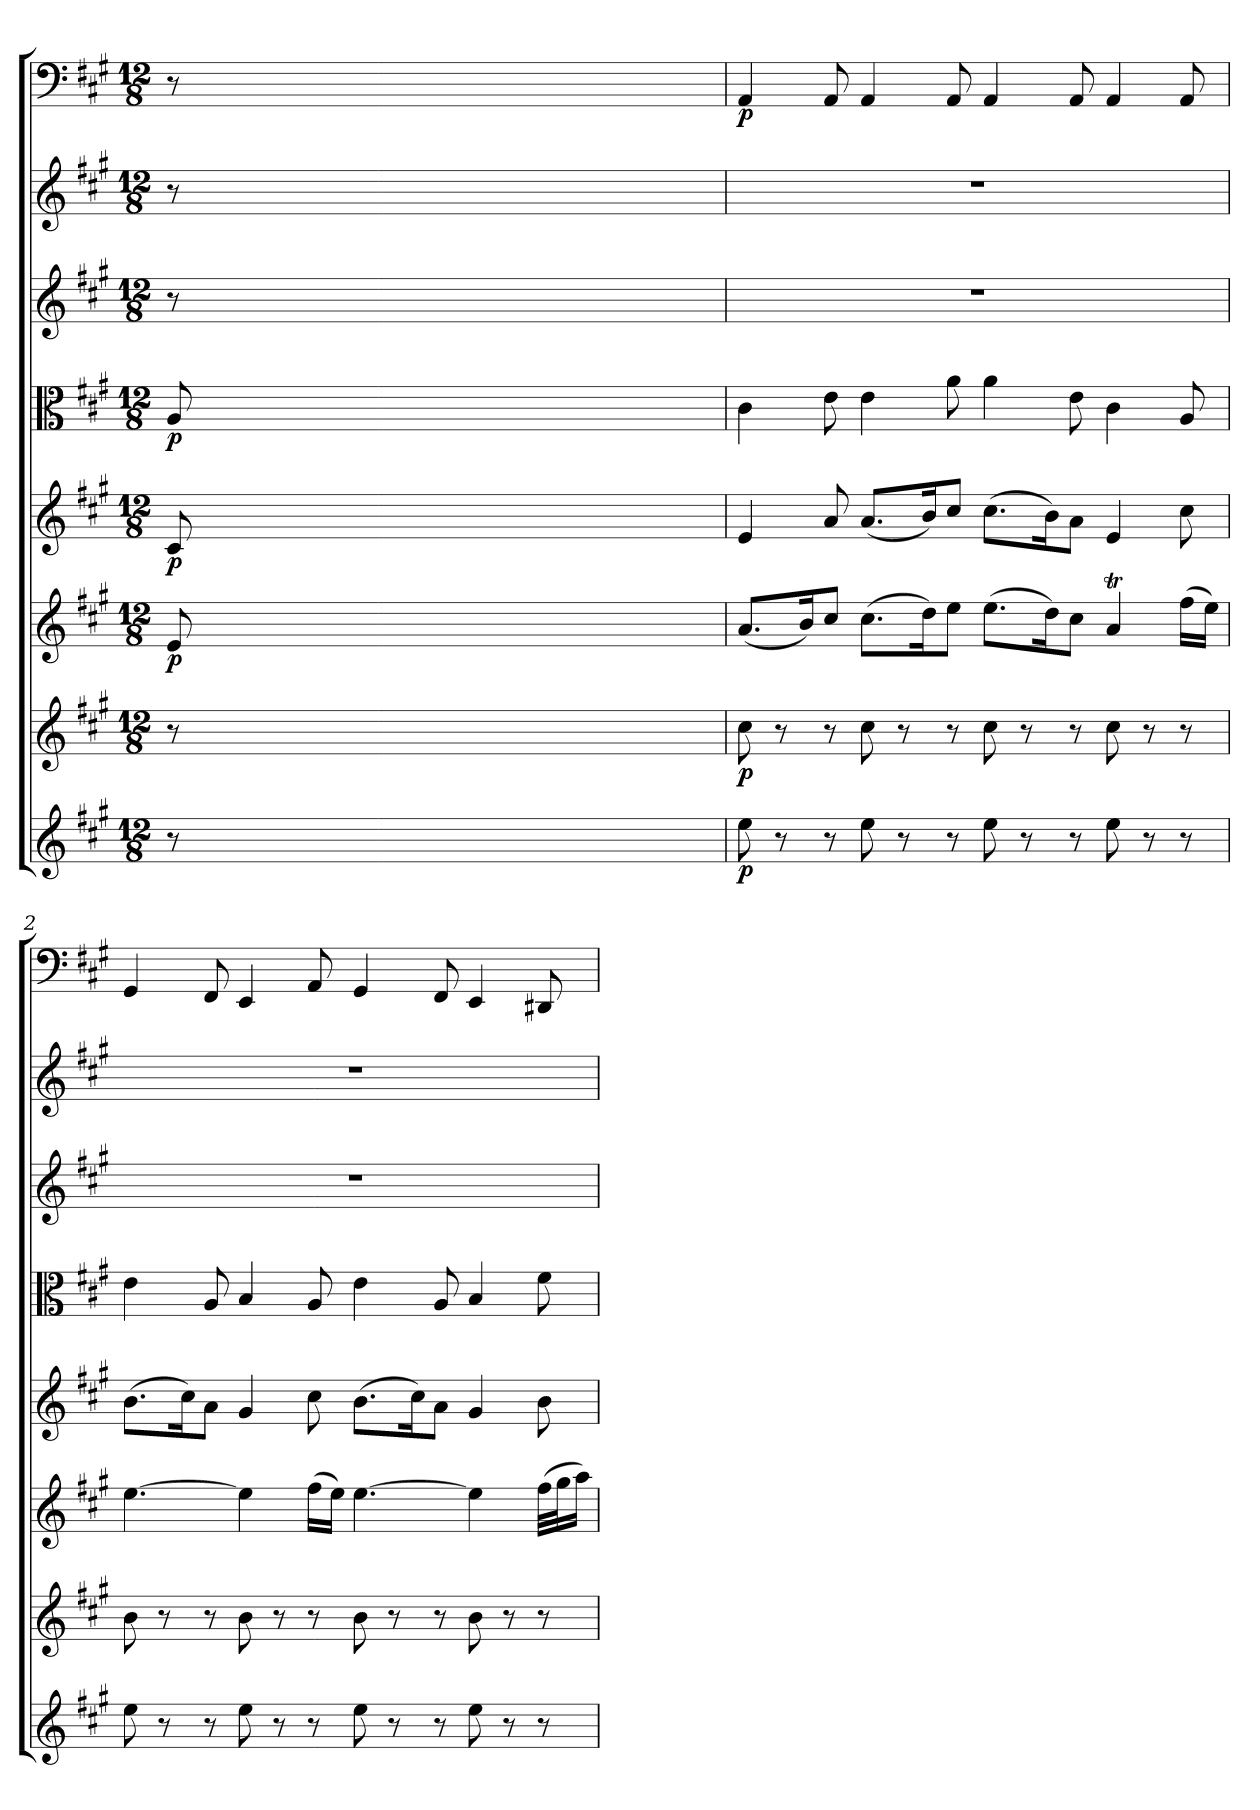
**kern	**dynam	**kern	**dynam	**kern	**dynam	**kern	**dynam	**kern	**dynam	**kern	**kern	**kern	**dynam
*part8	*part8	*part7	*part7	*part6	*part6	*part5	*part5	*part4	*part4	*part3	*part2	*part1	*part1
*staff8	*staff8	*staff7	*staff7	*staff6	*staff6	*staff5	*staff5	*staff4	*staff4	*staff3	*staff2	*staff1	*staff1
*clefG2	*	*clefG2	*	*clefG2	*	*clefG2	*	*clefC3	*	*clefG2	*clefG2	*clefF4	*
*k[f#c#g#]	*	*k[f#c#g#]	*	*k[f#c#g#]	*	*k[f#c#g#]	*	*k[f#c#g#]	*	*k[f#c#g#]	*k[f#c#g#]	*k[f#c#g#]	*
*A:	*	*A:	*	*A:	*	*A:	*	*A:	*	*A:	*A:	*A:	*
*M12/8	*	*M12/8	*	*M12/8	*	*M12/8	*	*M12/8	*	*M12/8	*M12/8	*M12/8	*
=	=	=	=	=	=	=	=	=	=	=	=	=	=
8r	.	8r	.	8e/	p	8c#"/	p	8A"/	p	8r	8r	8r	.
2ryy	.	2ryy	.	2ryy	.	2ryy	.	2ryy	.	2ryy	2ryy	2ryy	.
32ryy	.	32ryy	.	32ryy	.	32ryy	.	32ryy	.	32ryy	32ryy	32ryy	.
32ryy	.	32ryy	.	32ryy	.	32ryy	.	32ryy	.	32ryy	32ryy	32ryy	.
32ryy	.	32ryy	.	32ryy	.	32ryy	.	32ryy	.	32ryy	32ryy	32ryy	.
32ryy	.	32ryy	.	32ryy	.	32ryy	.	32ryy	.	32ryy	32ryy	32ryy	.
32ryy	.	32ryy	.	32ryy	.	32ryy	.	32ryy	.	32ryy	32ryy	32ryy	.
32ryy	.	32ryy	.	32ryy	.	32ryy	.	32ryy	.	32ryy	32ryy	32ryy	.
32ryy	.	32ryy	.	32ryy	.	32ryy	.	32ryy	.	32ryy	32ryy	32ryy	.
32ryy	.	32ryy	.	32ryy	.	32ryy	.	32ryy	.	32ryy	32ryy	32ryy	.
32ryy	.	32ryy	.	32ryy	.	32ryy	.	32ryy	.	32ryy	32ryy	32ryy	.
32ryy	.	32ryy	.	32ryy	.	32ryy	.	32ryy	.	32ryy	32ryy	32ryy	.
32ryy	.	32ryy	.	32ryy	.	32ryy	.	32ryy	.	32ryy	32ryy	32ryy	.
32ryy	.	32ryy	.	32ryy	.	32ryy	.	32ryy	.	32ryy	32ryy	32ryy	.
32ryy	.	32ryy	.	32ryy	.	32ryy	.	32ryy	.	32ryy	32ryy	32ryy	.
32ryy	.	32ryy	.	32ryy	.	32ryy	.	32ryy	.	32ryy	32ryy	32ryy	.
32ryy	.	32ryy	.	32ryy	.	32ryy	.	32ryy	.	32ryy	32ryy	32ryy	.
32ryy	.	32ryy	.	32ryy	.	32ryy	.	32ryy	.	32ryy	32ryy	32ryy	.
32ryy	.	32ryy	.	32ryy	.	32ryy	.	32ryy	.	32ryy	32ryy	32ryy	.
32ryy	.	32ryy	.	32ryy	.	32ryy	.	32ryy	.	32ryy	32ryy	32ryy	.
32ryy	.	32ryy	.	32ryy	.	32ryy	.	32ryy	.	32ryy	32ryy	32ryy	.
32ryy	.	32ryy	.	32ryy	.	32ryy	.	32ryy	.	32ryy	32ryy	32ryy	.
32ryy	.	32ryy	.	32ryy	.	32ryy	.	32ryy	.	32ryy	32ryy	32ryy	.
32ryy	.	32ryy	.	32ryy	.	32ryy	.	32ryy	.	32ryy	32ryy	32ryy	.
32ryy	.	32ryy	.	32ryy	.	32ryy	.	32ryy	.	32ryy	32ryy	32ryy	.
32ryy	.	32ryy	.	32ryy	.	32ryy	.	32ryy	.	32ryy	32ryy	32ryy	.
32ryy	.	32ryy	.	32ryy	.	32ryy	.	32ryy	.	32ryy	32ryy	32ryy	.
32ryy	.	32ryy	.	32ryy	.	32ryy	.	32ryy	.	32ryy	32ryy	32ryy	.
32ryy	.	32ryy	.	32ryy	.	32ryy	.	32ryy	.	32ryy	32ryy	32ryy	.
32ryy	.	32ryy	.	32ryy	.	32ryy	.	32ryy	.	32ryy	32ryy	32ryy	.
=1	=1	=1	=1	=1	=1	=1	=1	=1	=1	=1	=1	=1	=1
8ee\	p	8cc#\	p	(8.a/L	.	4e"/	.	4c#"\	.	1.r	1.r	4AA"/	p
8r	.	8r	.	.	.	.	.	.	.	.	.	.	.
.	.	.	.	16b/K)	.	.	.	.	.	.	.	.	.
8r	.	8r	.	8cc#/J	.	8a"/	.	8e"\	.	.	.	8AA"/	.
8ee\	.	8cc#\	.	(8.cc#\L	.	(8.a"/L	.	4e"\	.	.	.	4AA"/	.
8r	.	8r	.	.	.	.	.	.	.	.	.	.	.
.	.	.	.	16dd\K)	.	16b"/K)	.	.	.	.	.	.	.
8r	.	8r	.	8ee\J	.	8cc#"/J	.	8a"\	.	.	.	8AA"/	.
8ee\	.	8cc#\	.	(8.ee\L	.	(8.cc#"\L	.	4a"\	.	.	.	4AA"/	.
8r	.	8r	.	.	.	.	.	.	.	.	.	.	.
.	.	.	.	16dd\K)	.	16b"\K)	.	.	.	.	.	.	.
8r	.	8r	.	8cc#\J	.	8a"\J	.	8e"\	.	.	.	8AA"/	.
8ee\	.	8cc#\	.	4aT/	.	4e"/	.	4c#"\	.	.	.	4AA"/	.
8r	.	8r	.	.	.	.	.	.	.	.	.	.	.
8r	.	8r	.	(16ff#\LL	.	8cc#"\	.	8A"/	.	.	.	8AA"/	.
.	.	.	.	16ee\JJ)	.	.	.	.	.	.	.	.	.
=2	=2	=2	=2	=2	=2	=2	=2	=2	=2	=2	=2	=2	=2
8ee\	.	8b\	.	[4.ee\	.	(8.b"\L	.	4e"\	.	1.r	1.r	4GG#"/	.
8r	.	8r	.	.	.	.	.	.	.	.	.	.	.
.	.	.	.	.	.	16cc#"\K)	.	.	.	.	.	.	.
8r	.	8r	.	.	.	8a"\J	.	8A"/	.	.	.	8FF#"/	.
8ee\	.	8b\	.	4ee\]	.	4g#"/	.	4B"/	.	.	.	4EE"/	.
8r	.	8r	.	.	.	.	.	.	.	.	.	.	.
8r	.	8r	.	(16ff#\LL	.	8cc#"\	.	8A"/	.	.	.	8AA"/	.
.	.	.	.	16ee\JJ)	.	.	.	.	.	.	.	.	.
8ee\	.	8b\	.	[4.ee\	.	(8.b"\L	.	4e"\	.	.	.	4GG#"/	.
8r	.	8r	.	.	.	.	.	.	.	.	.	.	.
.	.	.	.	.	.	16cc#"\K)	.	.	.	.	.	.	.
8r	.	8r	.	.	.	8a"\J	.	8A"/	.	.	.	8FF#"/	.
8ee\	.	8b\	.	4ee\]	.	4g#"/	.	4B"/	.	.	.	4EE"/	.
8r	.	8r	.	.	.	.	.	.	.	.	.	.	.
8r	.	8r	.	(32ff#\LLL	.	8b"\	.	8f#"\	.	.	.	8DD#X"/	.
.	.	.	.	32gg#\J	.	.	.	.	.	.	.	.	.
.	.	.	.	16aa\JJ)	.	.	.	.	.	.	.	.	.
=	=	=	=	=	=	=	=	=	=	=	=	=	=
*-	*-	*-	*-	*-	*-	*-	*-	*-	*-	*-	*-	*-	*-
